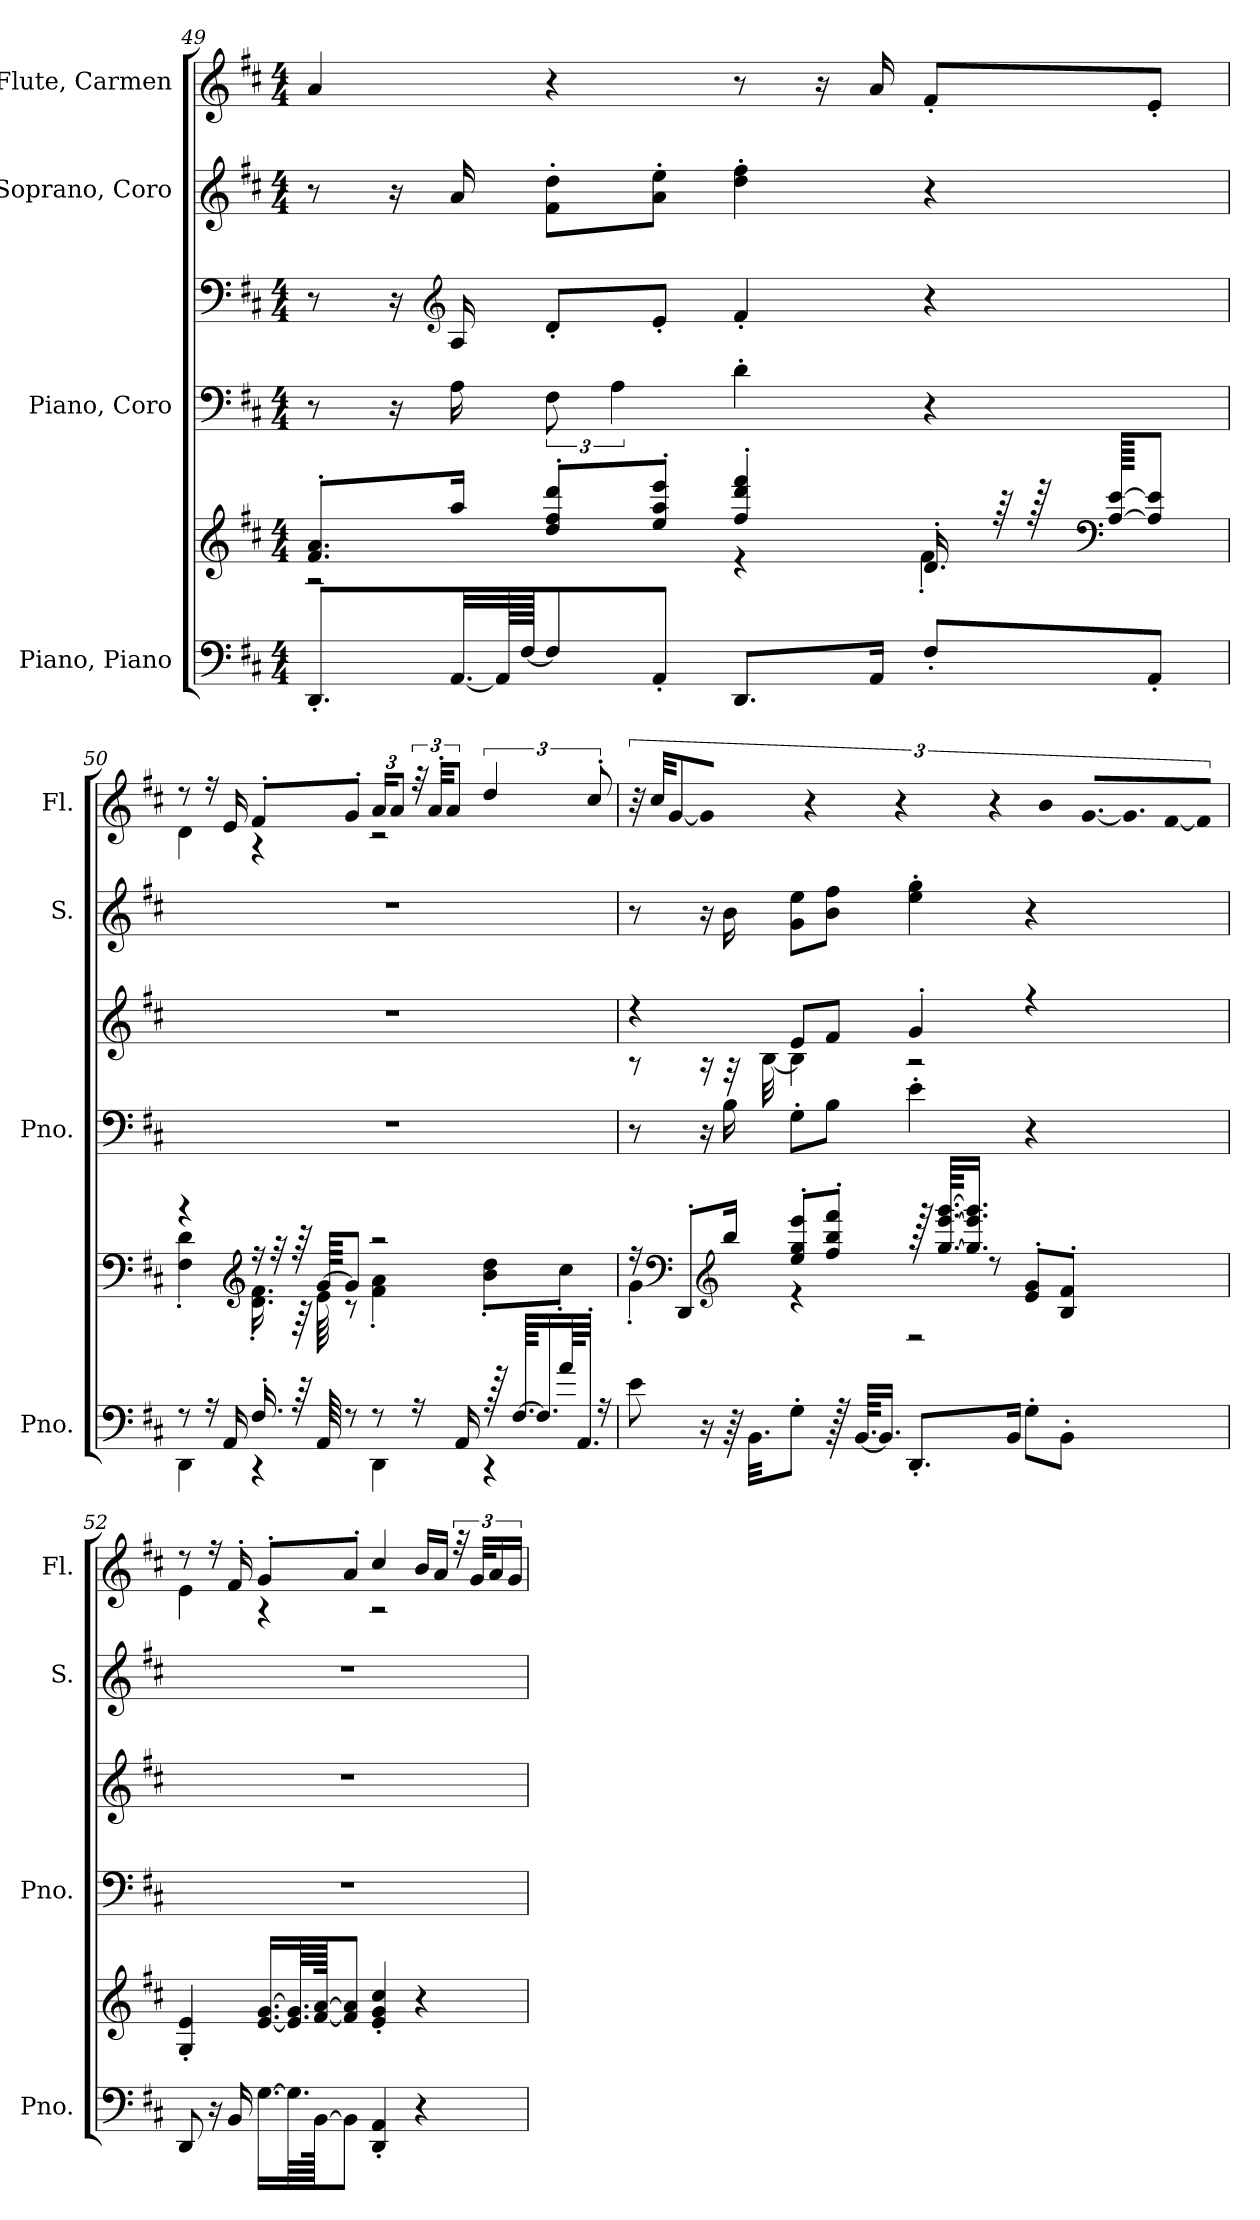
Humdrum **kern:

**kern	**kern	**kern	**kern	**kern	**kern
*part4	*part4	*part3	*part3	*part2	*part1
*staff6	*staff5	*staff4	*staff3	*staff2	*staff1
*I"Piano, Piano	*	*I"Piano, Coro	*	*I"Soprano, Coro	*I"Flute, Carmen
*I'Pno.	*	*I'Pno.	*	*I'S.	*I'Fl.
!!LO:PB:g=z
*clefF4	*clefG2	*clefF4	*clefF4	*clefG2	*clefG2
*k[f#c#]	*k[f#c#]	*k[f#c#]	*k[f#c#]	*k[f#c#]	*k[f#c#]
*M4/4	*M4/4	*M4/4	*M4/4	*M4/4	*M4/4
=49	=49	=49	=49	=49	=49
*	*^	*	*	*	*
8.DD'/L	8.f#/' 8.a/'L	2r	8r	8r	8r	4a/
.	.	.	16r	16r	16r	.
*	*	*	*	*clefG2	*	*
[32.AA/LL	16aa/Jk	.	16A\	16A/	16a/	.
128AA/LL]	.	.	.	.	.	.
[128F#/JJJJ	.	.	.	.	.	.
8F#/]	8dd/' 8ff#/' 8ddd/'L	.	12F#\	8d'/L	8f#\' 8dd\'L	4r
.	.	.	6A\	.	.	.
8AA'/J	8ee/' 8aa/' 8eee/'J	.	.	8e'/J	8a\' 8ee\'J	.
8.DD/L	4ff#/' 4ddd/' 4fff#/'	4r	4d'\	4f#'/	4dd\' 4ff#\'	8r
.	.	.	.	.	.	16r
16AA/Jk	.	.	.	.	.	16a/
8F#'/L	16.d'/	4f#'\	4r	4r	4r	8f#'/L
.	64r	.	.	.	.	.
.	128r	.	.	.	.	.
*	*clefF4	*	*	*	*	*
.	[128A/ [128e/KKKKL	.	.	.	.	.
8AA'/J	8A/] 8e/]J	.	.	.	.	8e'/J
!!LO:LB:g=z
=50	=50	=50	=50	=50	=50	=50
*^	*	*	*	*	*	*^
8r	4DD\	4r	4F#\' 4d\'	1r	1r	1r	8r	4d\
16r	.	.	.	.	.	.	16r	.
16AA/	.	.	.	.	.	.	16e/	.
*	*	*clefG2	*	*	*	*	*	*
16.F#'/	4r	16r	16.d\' 16.f#\'	.	.	.	8f#'/L	4r
.	.	32r	.	.	.	.	.	.
64r	.	64r	64r	.	.	.	.	.
64AA/	.	[64g/KKKL	64e\	.	.	.	.	.
8r	.	8g/J]	8r	.	.	.	8g'/J	.
*	*	*	*	*	*	*	*Xbrackettup	*
8r	4DD\	2r	4f#\' 4a\'	.	.	.	24a/KL	2r
.	.	.	.	.	.	.	12a/J	.
*	*	*	*	*	*	*	*brackettup	*
16r	.	.	.	.	.	.	48r	.
.	.	.	.	.	.	.	48a'/KKL	.
.	.	.	.	.	.	.	12a/J	.
16AA/	.	.	.	.	.	.	.	.
128r	4r	.	8b\' 8dd\'L	.	.	.	6dd/	.
[64.F#/KKLL	.	.	.	.	.	.	.	.
16.F#/]	.	.	.	.	.	.	.	.
64a/KL	.	.	8cc#'\J	.	.	.	.	.
32.AA'/JJJ	.	.	.	.	.	.	.	.
.	.	.	.	.	.	.	12cc#'/	.
16r	.	.	.	.	.	.	.	.
*v	*v	*	*	*	*	*	*v	*v
!!LO:PB:g=z
=51	=51	=51	=51	=51	=51	=51
*	*	*	*	*^	*	*
8e\	16r	4g'\	8r	4r	8r	8r	48r
.	.	.	.	.	.	.	48cc#/KKL
.	.	.	.	.	.	.	[12g/
*	*clefF4	*	*	*	*	*	*
.	8DD'/L	.	.	.	.	.	.
16r	.	.	16r	.	16r	16r	8g/J]
*	*clefG2	*	*	*	*	*	*
64r	16bb/Jk	.	16B\	.	32r	16b\	.
32.BB\KKL	.	.	.	.	.	.	.
.	.	.	.	.	[32B\	.	.
8G'\J	8ee/' 8gg/' 8eee/'L	4r	8G'\L	8e/L	4B\]	8g\ 8ee\L	4r
128r	8ff#/' 8bb/' 8fff#/'J	.	8B\J	8f#/J	.	8b\ 8ff#\J	.
[64.BB/KKLL	.	.	.	.	.	.	.
16.BB/JJ]	.	.	.	.	.	.	.
8.DD'/L	128r	2r	4e'\	4g'/	2r	4ee\' 4gg\'	8r
.	[64.gg/ [64.eee/ [64.ggg/KKLL	.	.	.	.	.	.
.	16.gg/] 16.eee/] 16.ggg/]JJ	.	.	.	.	.	.
.	8r	.	.	.	.	.	16r
16BB/Jk	.	.	.	.	.	.	16b\
8G'\L	8e/' 8g/'L	.	4r	4r	.	4r	[16.g/LL
.	.	.	.	.	.	.	64.g/LL]
.	.	.	.	.	.	.	[128f#/JJJK
8BB'\J	8B/' 8f#/'J	.	.	.	.	.	8f#/J]
*	*v	*v	*	*v	*v	*	*
!!LO:LB:g=z
=52	=52	=52	=52	=52	=52
*	*	*	*	*	*^
8DD/	4G/' 4e/'	1r	1r	1r	8r	4e\
16r	.	.	.	.	16r	.
16BB/	.	.	.	.	16f#'/	.
[16.G\LL	[16.e/ [16.g/LL	.	.	.	8g'/L	4r
64.G\LL]	64.e/] 64.g/]LL	.	.	.	.	.
[128BB\JJJK	[128f#/ [128a/JJJK	.	.	.	.	.
8BB\J]	8f#/] 8a/]J	.	.	.	8a'/J	.
4DD/' 4AA/'	4e/' 4g/' 4cc#/'	.	.	.	4cc#/	2r
4r	4r	.	.	.	16b/LL	.
.	.	.	.	.	16a/JJ	.
.	.	.	.	.	48r	.
.	.	.	.	.	48g/KLL	.
.	.	.	.	.	24a/	.
.	.	.	.	.	24g/JJ	.
*	*	*	*	*	*v	*v
=	=	=	=	=	=
*-	*-	*-	*-	*-	*-
